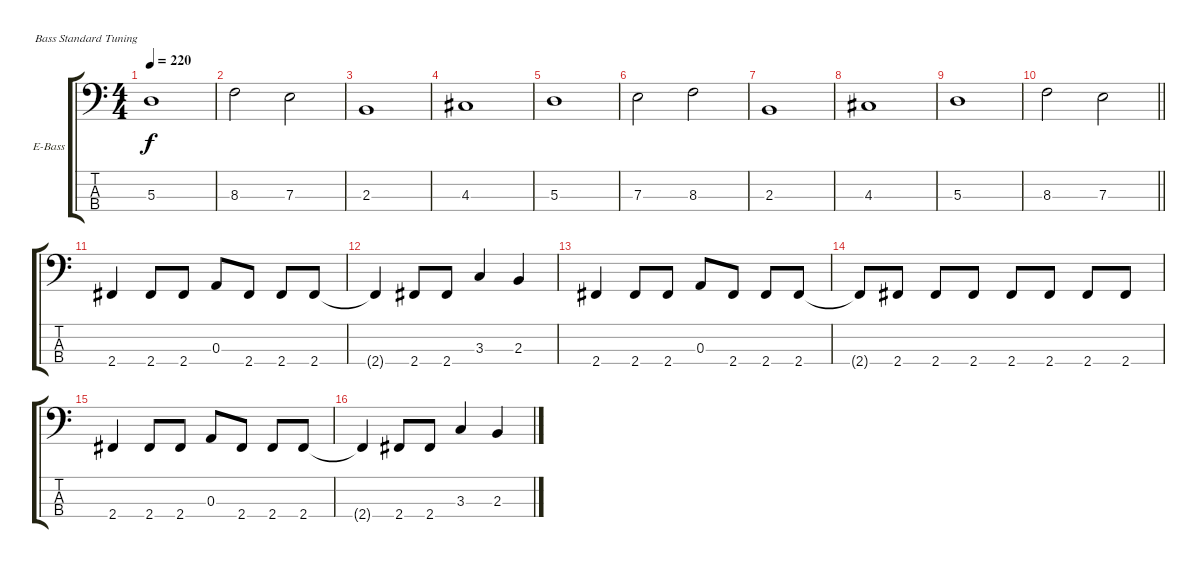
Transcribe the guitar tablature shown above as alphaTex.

\bracketExtendMode groupsimilarinstruments
\firstSystemTrackNameOrientation horizontal
\otherSystemsTrackNameOrientation horizontal
\track ("Peter Baltes" "E-Bass") {instrument electricbassfinger}
\staff {score tabs}
\tuning (G2 D2 A1 E1)
\ts (4 4)
\tempo 220
\clef f4
\ks c
5.3.1{dy f} |
8.3.2 7.3.2 |
2.3.1 |
4.3.1 |
5.3.1 |
7.3.2 8.3.2 |
2.3.1 |
4.3.1 |
5.3.1 |
\barLineRight lightlight
8.3.2 7.3.2 |
2.4.4 2.4.8 2.4.8 0.3.8 2.4.8 2.4.8 2.4.8 |
2.4{t}.4 2.4.8 2.4.8 3.3.4 2.3.4 |
2.4.4 2.4.8 2.4.8 0.3.8 2.4.8 2.4.8 2.4.8 |
2.4{t}.8 2.4.8 2.4.8 2.4.8 2.4.8 2.4.8 2.4.8 2.4.8 |
2.4.4 2.4.8 2.4.8 0.3.8 2.4.8 2.4.8 2.4.8 |
2.4{t}.4 2.4.8 2.4.8 3.3.4 2.3.4
